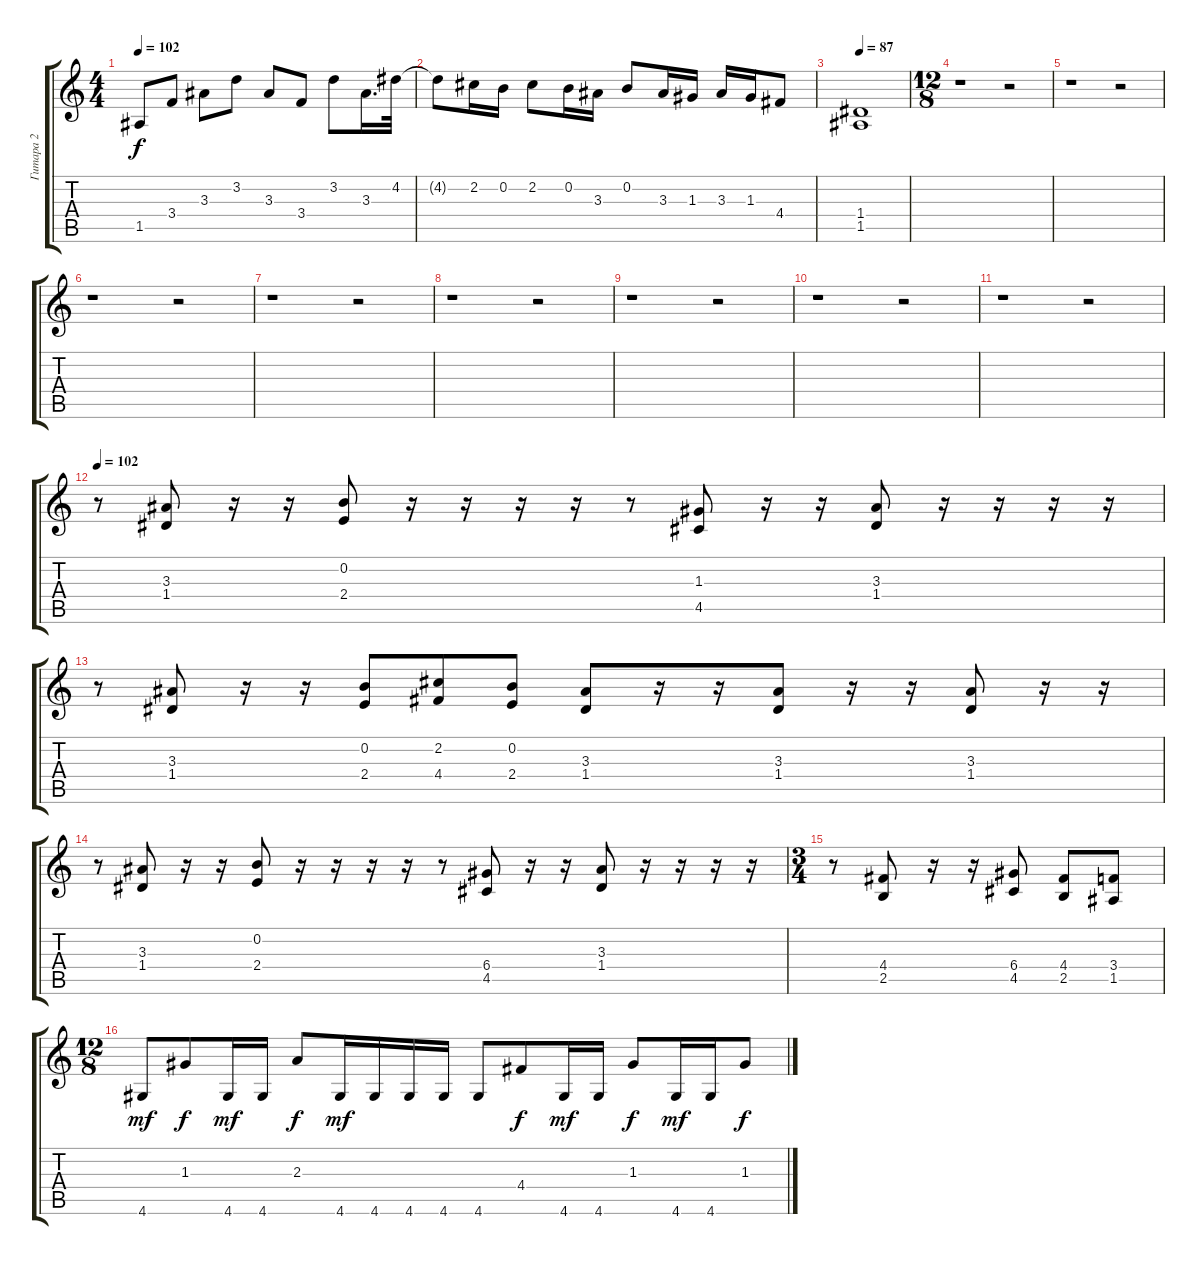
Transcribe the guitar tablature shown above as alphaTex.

\track ("Гитара 2" "Гитара 2") {instrument distortionguitar}
\staff {score tabs}
\tuning (E4 B3 G3 D3 A2 E2) {hide}
\ts (4 4)
\tempo 102
\clef g2
\ks c
1.5.8{dy f} 3.4.8 3.3.8 3.2.8 3.3.8 3.4.8 3.2.8 3.3.16{d} 4.2.32 |
4.2{t}.8 2.2.16 0.2.16 2.2.8 0.2.16 3.3.16 0.2.8 3.3.16 1.3.16 3.3.16 1.3.16 4.4.8 |
\tempo 87
(1.4 1.5).1 |
\ts (12 8)
r.1 r.2 |
r.1 r.2 |
r.1 r.2 |
r.1 r.2 |
r.1 r.2 |
r.1 r.2 |
r.1 r.2 |
r.1 r.2 |
\tempo 102
r.8 (3.3 1.4).8 r.16 r.16 (0.2 2.4).8 r.16 r.16 r.16 r.16 r.8 (1.3 4.5).8 r.16 r.16 (3.3 1.4).8 r.16 r.16 r.16 r.16 |
r.8 (3.3 1.4).8 r.16 r.16 (0.2 2.4).8 (2.2 4.4).8 (0.2 2.4).8 (3.3 1.4).8 r.16 r.16 (3.3 1.4).8 r.16 r.16 (3.3 1.4).8 r.16 r.16 |
r.8 (3.3 1.4).8 r.16 r.16 (0.2 2.4).8 r.16 r.16 r.16 r.16 r.8 (6.4 4.5).8 r.16 r.16 (3.3 1.4).8 r.16 r.16 r.16 r.16 |
\ts (3 4)
r.8 (4.4 2.5).8 r.16 r.16 (6.4 4.5).8 (4.4 2.5).8 (3.4 1.5).8 |
\ts (12 8)
4.6.8{dy mf} 1.3.8{dy f} 4.6.16{dy mf} 4.6.16 2.3.8{dy f} 4.6.16{dy mf} 4.6.16 4.6.16 4.6.16 4.6.8 4.4.8{dy f} 4.6.16{dy mf} 4.6.16 1.3.8{dy f} 4.6.16{dy mf} 4.6.16 1.3.8{dy f}
